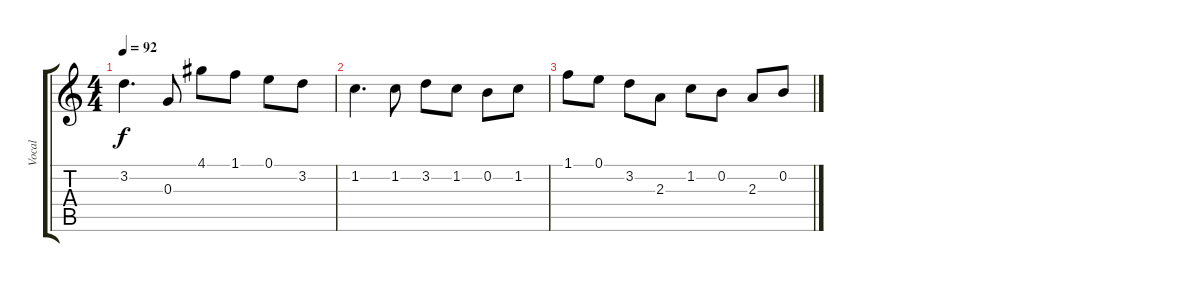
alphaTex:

\track ("Vocal" "Vocal") {instrument acousticguitarsteel}
\staff {score tabs}
\tuning (E4 B3 G3 D3 A2 E2) {hide}
\ts (4 4)
\tempo 92
\clef g2
\ks c
3.2.4{d dy f} 0.3.8 4.1.8 1.1.8 0.1.8 3.2.8 |
1.2.4{d} 1.2.8 3.2.8 1.2.8 0.2.8 1.2.8 |
1.1.8 0.1.8 3.2.8 2.3.8 1.2.8 0.2.8 2.3.8 0.2.8
